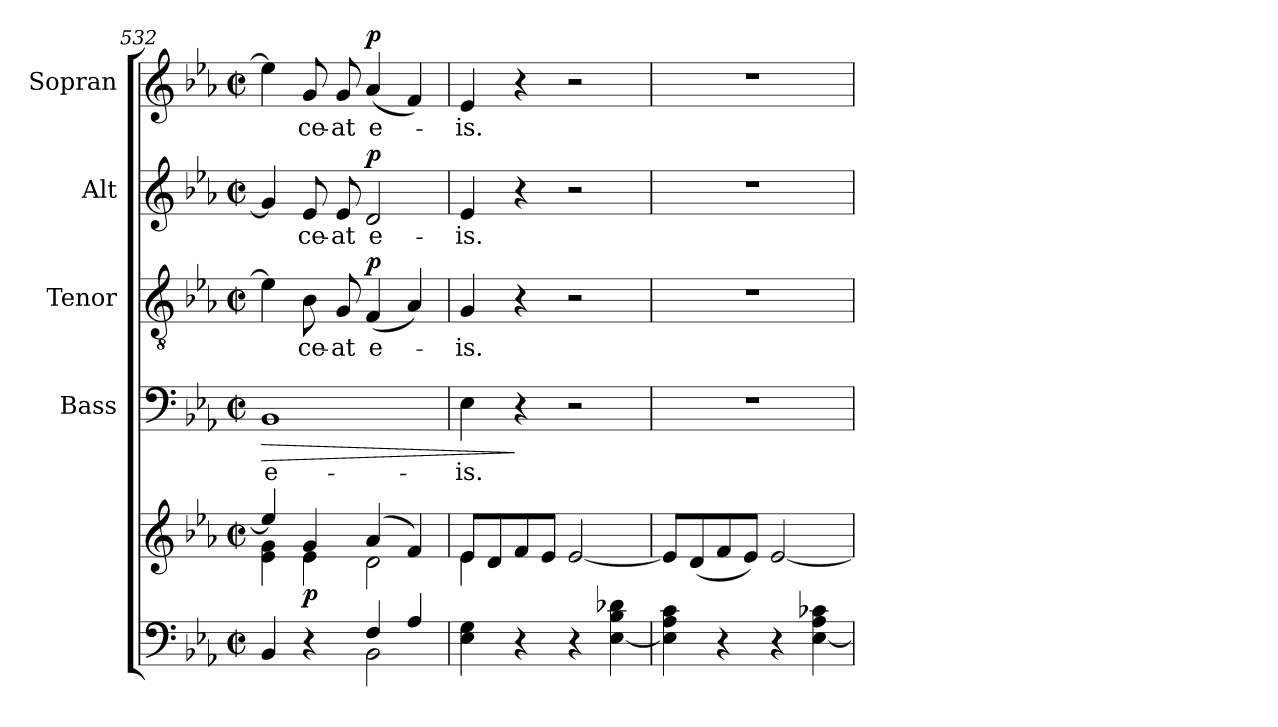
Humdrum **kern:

**kern	**kern	**dynam	**kern	**text	**dynam	**kern	**text	**dynam	**kern	**text	**dynam	**kern	**text	**dynam
*part5	*part5	*part5	*part4	*part4	*part4	*part3	*part3	*part3	*part2	*part2	*part2	*part1	*part1	*part1
*staff6	*staff5	*staff5/6	*staff4	*staff4	*staff4	*staff3	*staff3	*staff3	*staff2	*staff2	*staff2	*staff1	*staff1	*staff1
*	*	*	*I"Bass	*	*	*I"Tenor	*	*	*I"Alt	*	*	*I"Sopran	*	*
*	*	*	*I'B.	*	*	*I'T.	*	*	*I'A.	*	*	*I'S.	*	*
*clefF4	*clefG2	*	*clefF4	*	*	*clefGv2	*	*	*clefG2	*	*	*clefG2	*	*
*k[b-e-a-]	*k[b-e-a-]	*	*k[b-e-a-]	*	*	*k[b-e-a-]	*	*	*k[b-e-a-]	*	*	*k[b-e-a-]	*	*
*E-:	*E-:	*	*E-:	*	*	*E-:	*	*	*E-:	*	*	*E-:	*	*
*M2/2	*M2/2	*	*M2/2	*	*	*M2/2	*	*	*M2/2	*	*	*M2/2	*	*
*met(c|)	*met(c|)	*	*met(c|)	*	*	*met(c|)	*	*	*met(c|)	*	*	*met(c|)	*	*
=532	=532	=532	=532	=532	=532	=532	=532	=532	=532	=532	=532	=532	=532	=532
*^	*^	*	*	*	*	*	*	*	*	*	*	*	*	*
!	!	!	!	!	!	!LO:LY:b	!LO:HP:b	!	!	!	!	!	!	!	!	!
2ryy	4BB-/	4ee-/]	4e-\ 4g\	.	1BB-	e-	>	4e-\]	.	.	4g/]	.	.	4ee-\]	.	.
!	!	!	!	!LO:DY:b	!	!	!	!	!LO:LY:b	!	!	!LO:LY:b	!	!	!LO:LY:b	!
.	4r	4g/	4e-\	p	.	.	.	8B-\	-ce-	.	8e-/	-ce-	.	8g/	-ce-	.
!	!	!	!	!	!	!	!	!	!LO:LY:b	!	!	!LO:LY:b	!	!	!LO:LY:b	!
.	.	.	.	.	.	.	.	8G/	-at	.	8e-/	-at	.	8g/	-at	.
!	!	!	!	!	!	!	!	!	!LO:LY:b	!LO:DY:a	!	!LO:LY:b	!LO:DY:a	!	!LO:LY:b	!LO:DY:a
4F/	2BB-\	(4a-/	2d\	.	.	.	.	(<4F/	e-	p	2d/	e-	p	(<4a-/	e-	p
4A-/	.	4f/)	.	.	.	.	.	4A-/)	.	.	.	.	.	4f/)	.	.
*v	*v	*	*	*	*	*	*	*	*	*	*	*	*	*	*	*
=533	=533	=533	=533	=533	=533	=533	=533	=533	=533	=533	=533	=533	=533	=533	=533
!	!	!	!	!	!LO:LY:b	!	!	!LO:LY:b	!	!	!LO:LY:b	!	!	!LO:LY:b	!
4E-\ 4G\	8e-/L	4e-\	.	4E-\	-is.	.	4G/	-is.	.	4e-/	-is.	.	4e-/	-is.	.
.	8d/	.	.	.	.	.	.	.	.	.	.	.	.	.	.
4r	8f/	2.ryy	.	4r	.	]	4r	.	.	4r	.	.	4r	.	.
.	8e-/J	.	.	.	.	.	.	.	.	.	.	.	.	.	.
4r	[>2e-/	.	.	2r	.	.	2r	.	.	2r	.	.	2r	.	.
[<4E-\ 4B-\ 4d-X\	.	.	.	.	.	.	.	.	.	.	.	.	.	.	.
*	*v	*v	*	*	*	*	*	*	*	*	*	*	*	*	*
=534	=534	=534	=534	=534	=534	=534	=534	=534	=534	=534	=534	=534	=534	=534
4E-\] 4A-\ 4c\	8e-/L]	.	1r	.	.	1r	.	.	1r	.	.	1r	.	.
.	(<8d/	.	.	.	.	.	.	.	.	.	.	.	.	.
4r	8f/	.	.	.	.	.	.	.	.	.	.	.	.	.
.	8e-/J)	.	.	.	.	.	.	.	.	.	.	.	.	.
4r	[2e-/	.	.	.	.	.	.	.	.	.	.	.	.	.
[<4E-\ 4A-\ 4c-X\	.	.	.	.	.	.	.	.	.	.	.	.	.	.
=	=	=	=	=	=	=	=	=	=	=	=	=	=	=
*-	*-	*-	*-	*-	*-	*-	*-	*-	*-	*-	*-	*-	*-	*-
